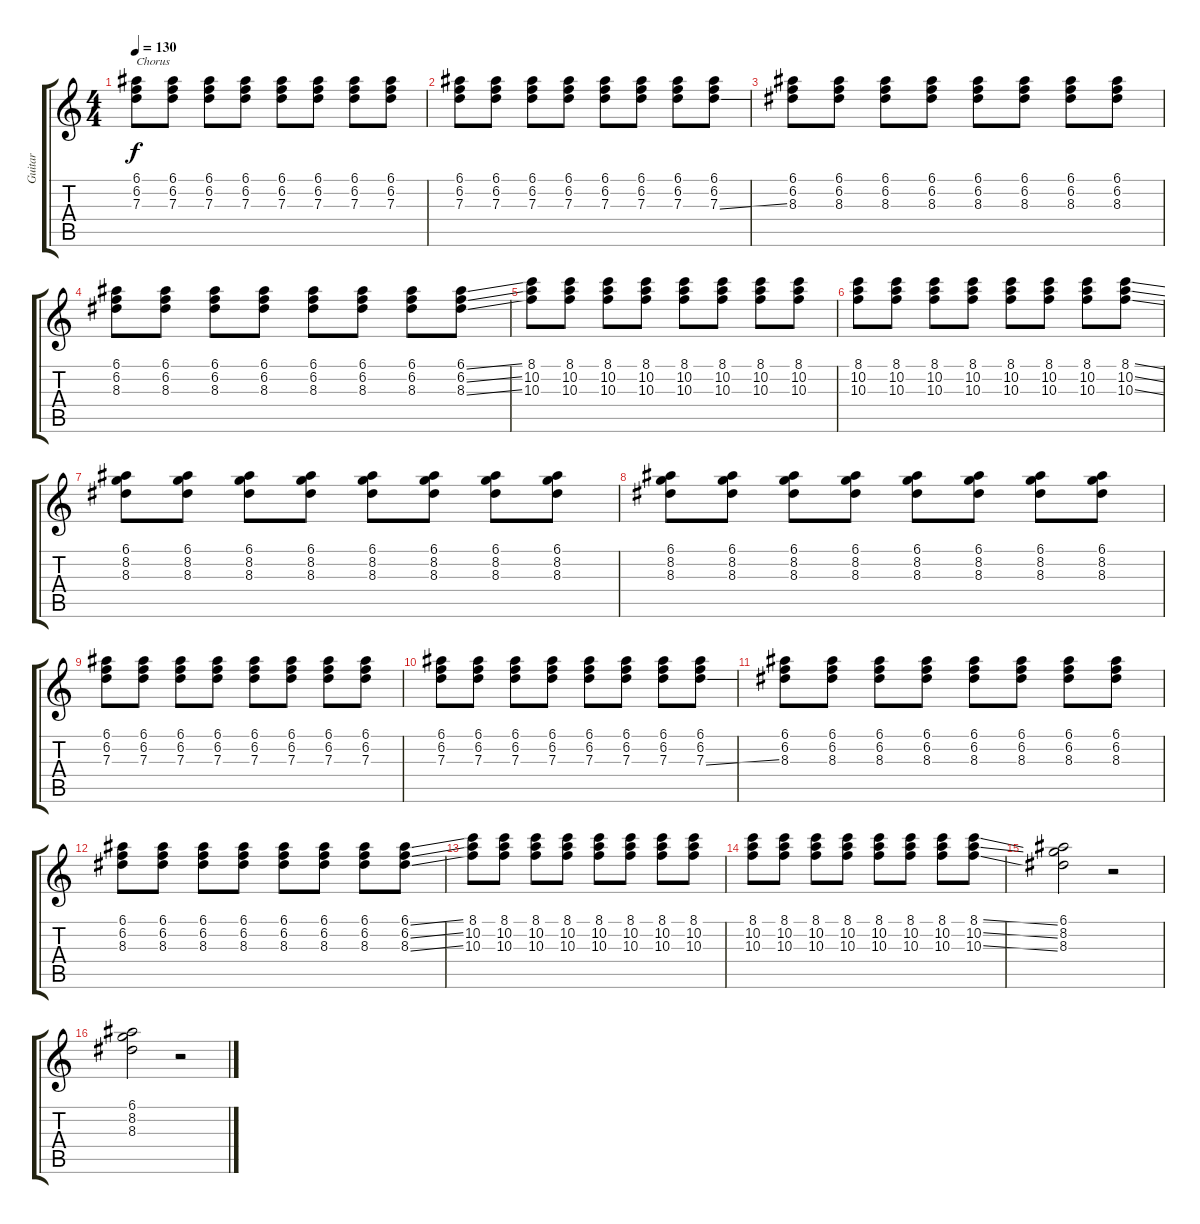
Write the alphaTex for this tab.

\track ("Guitar" "Guitar") {instrument distortionguitar}
\staff {score tabs}
\tuning (E4 B3 G3 D3 A2 E2) {hide}
\ts (4 4)
\tempo 130
\clef g2
\ks c
(6.1 6.2 7.3).8{txt "Chorus" dy f} (6.1 6.2 7.3).8 (6.1 6.2 7.3).8 (6.1 6.2 7.3).8 (6.1 6.2 7.3).8 (6.1 6.2 7.3).8 (6.1 6.2 7.3).8 (6.1 6.2 7.3).8 |
(6.1 6.2 7.3).8 (6.1 6.2 7.3).8 (6.1 6.2 7.3).8 (6.1 6.2 7.3).8 (6.1 6.2 7.3).8 (6.1 6.2 7.3).8 (6.1 6.2 7.3).8 (6.1 6.2 7.3{ss}).8 |
(6.1 6.2 8.3).8 (6.1 6.2 8.3).8 (6.1 6.2 8.3).8 (6.1 6.2 8.3).8 (6.1 6.2 8.3).8 (6.1 6.2 8.3).8 (6.1 6.2 8.3).8 (6.1 6.2 8.3).8 |
(6.1 6.2 8.3).8 (6.1 6.2 8.3).8 (6.1 6.2 8.3).8 (6.1 6.2 8.3).8 (6.1 6.2 8.3).8 (6.1 6.2 8.3).8 (6.1 6.2 8.3).8 (6.1{ss} 6.2{ss} 8.3{ss}).8 |
(8.1 10.2 10.3).8 (8.1 10.2 10.3).8 (8.1 10.2 10.3).8 (8.1 10.2 10.3).8 (8.1 10.2 10.3).8 (8.1 10.2 10.3).8 (8.1 10.2 10.3).8 (8.1 10.2 10.3).8 |
(8.1 10.2 10.3).8 (8.1 10.2 10.3).8 (8.1 10.2 10.3).8 (8.1 10.2 10.3).8 (8.1 10.2 10.3).8 (8.1 10.2 10.3).8 (8.1 10.2 10.3).8 (8.1{ss} 10.2{ss} 10.3{ss}).8 |
(6.1 8.2 8.3).8 (6.1 8.2 8.3).8 (6.1 8.2 8.3).8 (6.1 8.2 8.3).8 (6.1 8.2 8.3).8 (6.1 8.2 8.3).8 (6.1 8.2 8.3).8 (6.1 8.2 8.3).8 |
(6.1 8.2 8.3).8 (6.1 8.2 8.3).8 (6.1 8.2 8.3).8 (6.1 8.2 8.3).8 (6.1 8.2 8.3).8 (6.1 8.2 8.3).8 (6.1 8.2 8.3).8 (6.1 8.2 8.3).8 |
(6.1 6.2 7.3).8 (6.1 6.2 7.3).8 (6.1 6.2 7.3).8 (6.1 6.2 7.3).8 (6.1 6.2 7.3).8 (6.1 6.2 7.3).8 (6.1 6.2 7.3).8 (6.1 6.2 7.3).8 |
(6.1 6.2 7.3).8 (6.1 6.2 7.3).8 (6.1 6.2 7.3).8 (6.1 6.2 7.3).8 (6.1 6.2 7.3).8 (6.1 6.2 7.3).8 (6.1 6.2 7.3).8 (6.1 6.2 7.3{ss}).8 |
(6.1 6.2 8.3).8 (6.1 6.2 8.3).8 (6.1 6.2 8.3).8 (6.1 6.2 8.3).8 (6.1 6.2 8.3).8 (6.1 6.2 8.3).8 (6.1 6.2 8.3).8 (6.1 6.2 8.3).8 |
(6.1 6.2 8.3).8 (6.1 6.2 8.3).8 (6.1 6.2 8.3).8 (6.1 6.2 8.3).8 (6.1 6.2 8.3).8 (6.1 6.2 8.3).8 (6.1 6.2 8.3).8 (6.1{ss} 6.2{ss} 8.3{ss}).8 |
(8.1 10.2 10.3).8 (8.1 10.2 10.3).8 (8.1 10.2 10.3).8 (8.1 10.2 10.3).8 (8.1 10.2 10.3).8 (8.1 10.2 10.3).8 (8.1 10.2 10.3).8 (8.1 10.2 10.3).8 |
(8.1 10.2 10.3).8 (8.1 10.2 10.3).8 (8.1 10.2 10.3).8 (8.1 10.2 10.3).8 (8.1 10.2 10.3).8 (8.1 10.2 10.3).8 (8.1 10.2 10.3).8 (8.1{ss} 10.2{ss} 10.3{ss}).8 |
(6.1 8.2 8.3).2 r.2 |
(6.1 8.2 8.3).2 r.2
